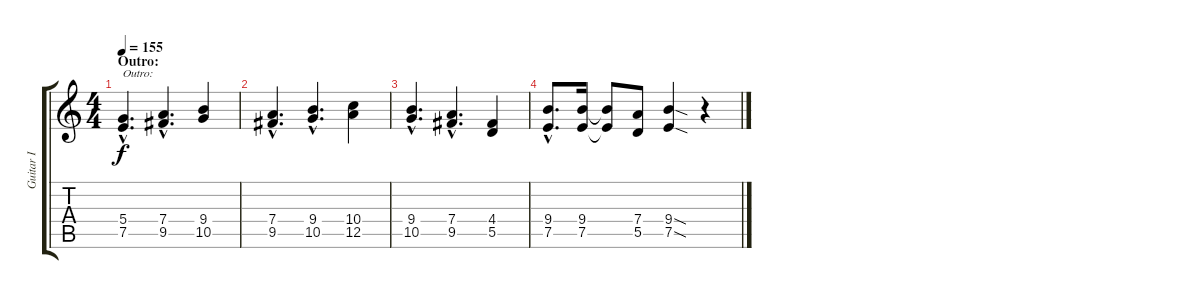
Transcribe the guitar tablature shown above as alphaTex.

\track ("Guitar I" "Guitar I") {instrument distortionguitar}
\staff {score tabs}
\tuning (E4 B3 G3 D3 A2 E2) {hide}
\ts (4 4)
\section ("" "Outro:")
\tempo 155
\clef g2
\ks c
(5.4{hac} 7.5{hac}).4{d txt "Outro:" dy f} (7.4{hac} 9.5{hac}).4{d} (9.4 10.5).4 |
(7.4{hac} 9.5{hac}).4{d} (9.4{hac} 10.5{hac}).4{d} (10.4 12.5).4 |
(9.4{hac} 10.5{hac}).4{d} (7.4{hac} 9.5{hac}).4{d} (4.4 5.5).4 |
(9.4{hac} 7.5{hac}).8{d} (9.4 7.5).16 (9.4{t} 7.5{t}).8 (7.4 5.5).8 (9.4{sod} 7.5{sod}).4 r.4
